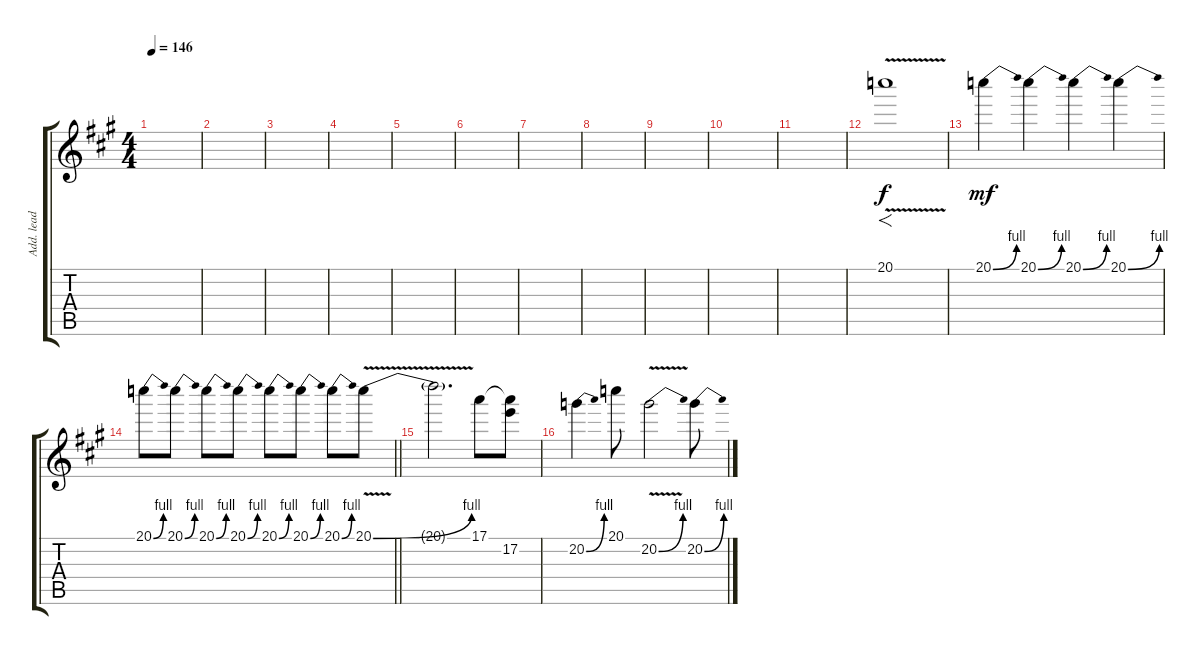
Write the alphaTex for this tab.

\track ("Add. lead" "Add. lead") {instrument distortionguitar}
\staff {score tabs}
\tuning (E4 B3 G3 D3 A2 E2) {hide}
\ts (4 4)
\tempo 146
\clef g2
\ks a
|
|
|
|
|
|
|
|
|
|
|
20.1{v}.1{f} |
20.1{be (bend 0 0 60 4)}.4{dy mf} 20.1{be (bend 0 0 60 4)}.4 20.1{be (bend 0 0 60 4)}.4 20.1{be (bend 0 0 60 4)}.4 |
\barLineRight lightlight
20.1{be (bend 0 0 60 4)}.8 20.1{be (bend 0 0 60 4)}.8 20.1{be (bend 0 0 60 4)}.8 20.1{be (bend 0 0 60 4)}.8 20.1{be (bend 0 0 60 4)}.8 20.1{be (bend 0 0 60 4)}.8 20.1{be (bend 0 0 60 4)}.8 20.1{be (bend 0 0 60 4) v}.8 |
\section ("" "")
20.1{t}.2{d} 17.1.8 (17.1{t} 17.2).8 |
20.2{be (bend 0 0 60 4)}.4 20.1.8 20.2{be (bend 0 0 60 4) v}.2 20.2{be (bend 0 0 60 4)}.8
